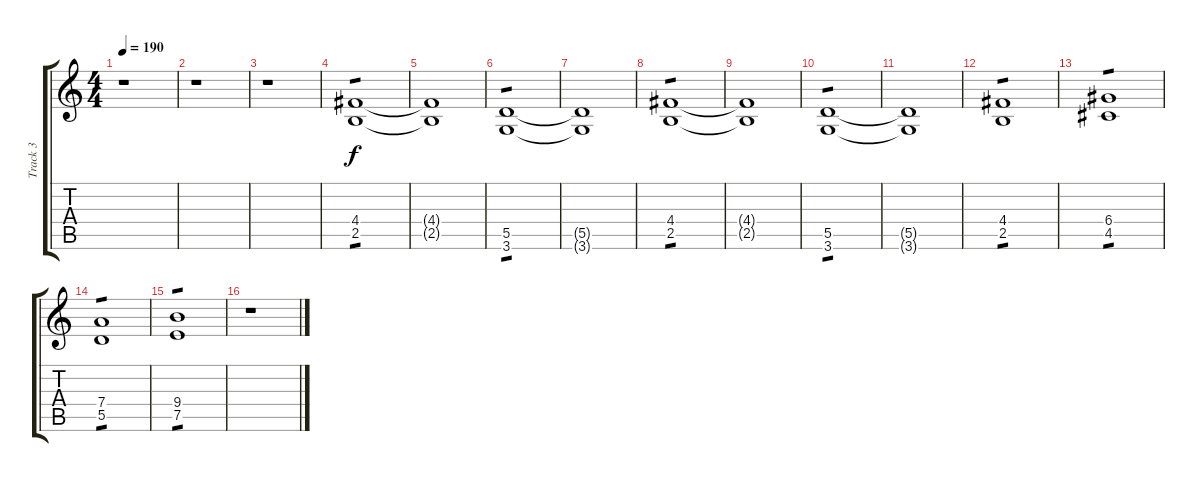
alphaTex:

\track ("Track 3" "Track 3") {instrument overdrivenguitar}
\staff {score tabs}
\tuning (E4 B3 G3 D3 A2 E2) {hide}
\ts (4 4)
\tempo 190
\clef g2
\ks c
r.1{dy f} |
r.1 |
r.1 |
(4.4 2.5).1{tp 1} |
(4.4{t} 2.5{t}).1 |
(5.5 3.6).1{tp 1} |
(5.5{t} 3.6{t}).1 |
(4.4 2.5).1{tp 1} |
(4.4{t} 2.5{t}).1 |
(5.5 3.6).1{tp 1} |
(5.5{t} 3.6{t}).1 |
(4.4 2.5).1{tp 1} |
(6.4 4.5).1{tp 1} |
(7.4 5.5).1{tp 1} |
(9.4 7.5).1{tp 1} |
r.1
